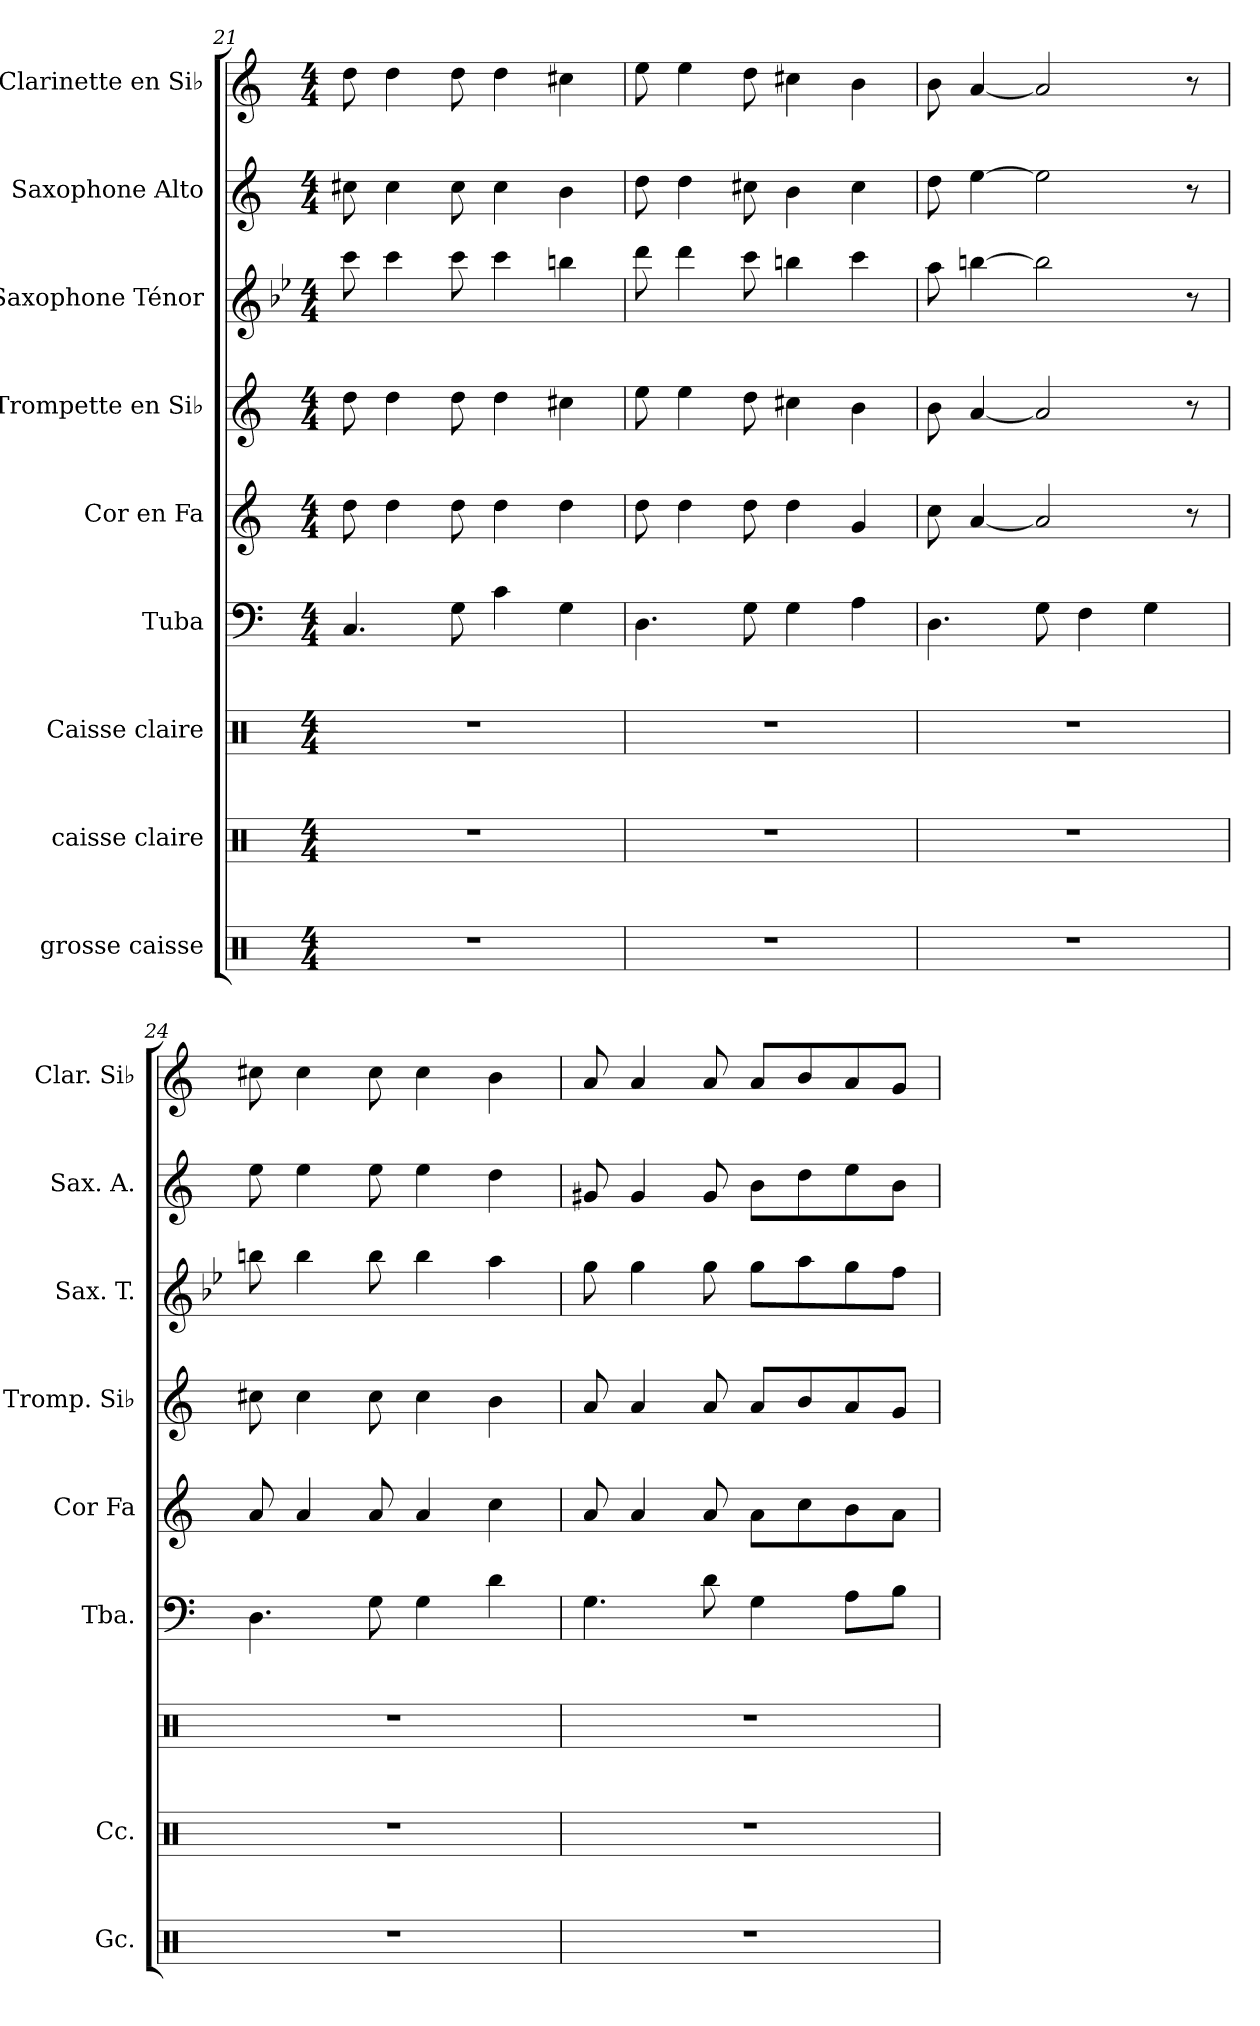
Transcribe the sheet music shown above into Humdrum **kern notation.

**kern	**kern	**kern	**kern	**kern	**kern	**kern	**kern	**kern
*part9	*part8	*part7	*part6	*part5	*part4	*part3	*part2	*part1
*staff9	*staff8	*staff7	*staff6	*staff5	*staff4	*staff3	*staff2	*staff1
*I"grosse caisse	*I"caisse claire	*I"Caisse claire	*I"Tuba	*I"Cor en Fa	*I"Trompette en Si♭	*I"Saxophone Ténor	*I"Saxophone Alto	*I"Clarinette en Si♭
*I'Gc.	*I'Cc.	*	*I'Tba.	*I'Cor Fa	*I'Tromp. Si♭	*I'Sax. T.	*I'Sax. A.	*I'Clar. Si♭
*clefX	*clefX	*clefX	*clefF4	*clefG2	*clefG2	*clefG2	*clefG2	*clefG2
*	*	*	*	*ITrd4c7	*ITrd1c2	*ITrd8c14	*ITrd5c9	*ITrd1c2
*k[]	*k[]	*k[]	*k[]	*k[b-]	*k[b-e-]	*k[b-e-]	*k[b-e-a-]	*k[b-e-]
*M4/4	*M4/4	*M4/4	*M4/4	*M4/4	*M4/4	*M4/4	*M4/4	*M4/4
=21	=21	=21	=21	=21	=21	=21	=21	=21
1r	1r	1r	4.C/	8g\	8cc\	8cc\	8en\	8cc\
.	.	.	.	4g\	4cc\	4cc\	4e\	4cc\
.	.	.	8G\	8g\	8cc\	8cc\	8e\	8cc\
.	.	.	4c\	4g\	4cc\	4cc\	4e\	4cc\
.	.	.	4G\	4g\	4bn\	4bn\	4d\	4bn\
=22	=22	=22	=22	=22	=22	=22	=22	=22
1r	1r	1r	4.D\	8g\	8dd\	8dd\	8f\	8dd\
.	.	.	.	4g\	4dd\	4dd\	4f\	4dd\
.	.	.	8G\	8g\	8cc\	8cc\	8en\	8cc\
.	.	.	4G\	4g\	4bn\	4bn\	4d\	4bn\
.	.	.	4A\	4c/	4a\	4cc\	4e\	4a\
!!LO:LB:g=z
=23	=23	=23	=23	=23	=23	=23	=23	=23
1r	1r	1r	4.D\	8f\	8a\	8a\	8f\	8a\
.	.	.	.	[4d/	[4g/	[4bn\	[4g\	[4g/
.	.	.	8G\	2d/]	2g/]	2b\]	2g\]	2g/]
.	.	.	4F\	.	.	.	.	.
.	.	.	4G\	.	.	.	.	.
.	.	.	.	8r	8r	8r	8r	8r
=24	=24	=24	=24	=24	=24	=24	=24	=24
1r	1r	1r	4.D\	8d/	8bn\	8bn\	8g\	8bn\
.	.	.	.	4d/	4b\	4b\	4g\	4b\
.	.	.	8G\	8d/	8b\	8b\	8g\	8b\
.	.	.	4G\	4d/	4b\	4b\	4g\	4b\
.	.	.	4d\	4f\	4a\	4a\	4f\	4a\
=25	=25	=25	=25	=25	=25	=25	=25	=25
1r	1r	1r	4.G\	8d/	8g/	8g\	8Bn/	8g/
.	.	.	.	4d/	4g/	4g\	4B/	4g/
.	.	.	8d\	8d/	8g/	8g\	8B/	8g/
.	.	.	4G\	8d\L	8g/L	8g\L	8d\L	8g/L
.	.	.	.	8f\	8a/	8a\	8f\	8a/
.	.	.	8A\L	8e\	8g/	8g\	8g\	8g/
.	.	.	8B\J	8d\J	8f/J	8f\J	8d\J	8f/J
=	=	=	=	=	=	=	=	=
*-	*-	*-	*-	*-	*-	*-	*-	*-
